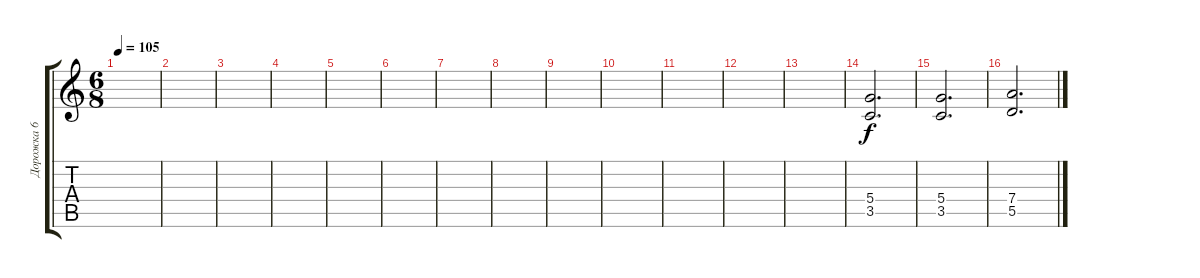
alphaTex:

\track ("Дорожка 6" "Дорожка 6") {instrument distortionguitar}
\staff {score tabs}
\tuning (E4 B3 G3 D3 A2 E2) {hide}
\ts (6 8)
\tempo 105
\clef g2
\ks c
|
|
|
|
|
|
|
|
|
|
|
|
|
(5.4 3.5).2{d volume 13 instrument overdrivenguitar} |
(5.4 3.5).2{d} |
(7.4 5.5).2{d}
